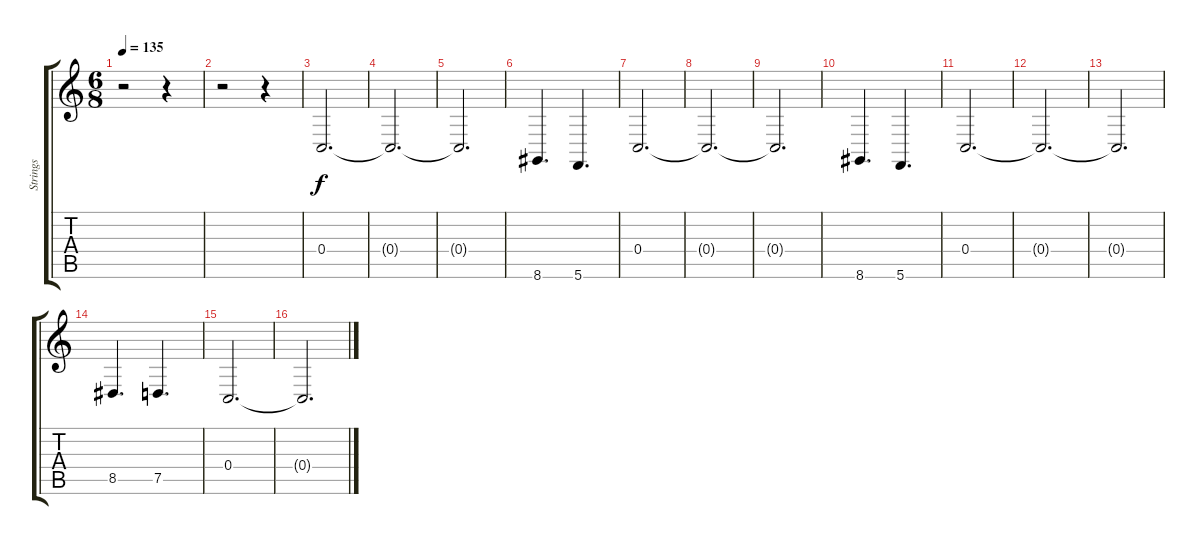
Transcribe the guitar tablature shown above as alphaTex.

\track ("Strings" "Strings") {instrument stringensemble1}
\staff {score tabs}
\tuning (D4 A3 F3 C3 G2 C2) {hide}
\ts (6 8)
\tempo 135
\clef g2
\ks c
r.2{dy f} r.4 |
r.2 r.4 |
0.4.2{d} |
0.4{t}.2{d} |
0.4{t}.2{d} |
8.6.4{d} 5.6.4{d} |
0.4.2{d} |
0.4{t}.2{d} |
0.4{t}.2{d} |
8.6.4{d} 5.6.4{d} |
0.4.2{d} |
0.4{t}.2{d} |
0.4{t}.2{d} |
8.5.4{d} 7.5.4{d} |
0.4.2{d} |
0.4{t}.2{d}
